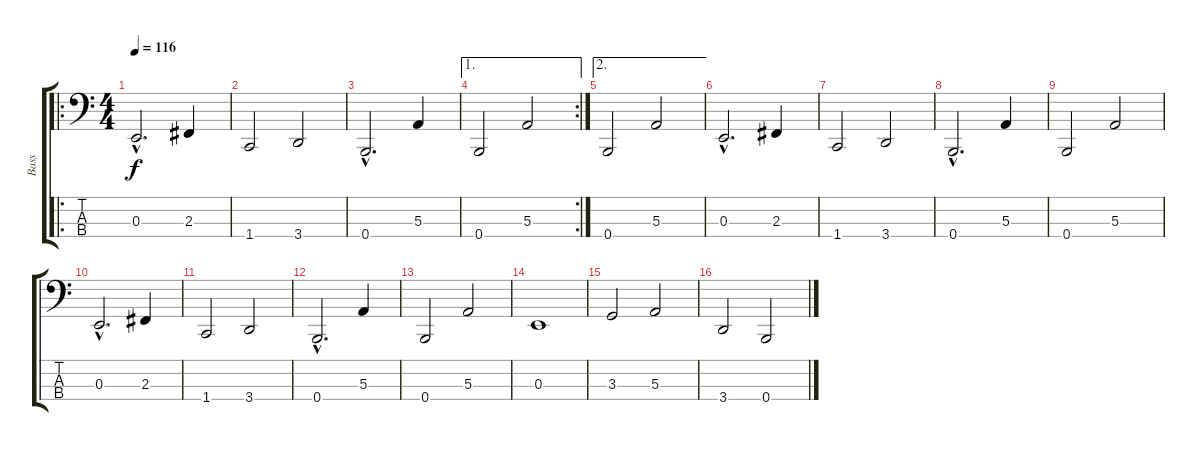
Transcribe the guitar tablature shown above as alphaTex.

\track ("Bass" "Bass") {instrument electricbassfinger}
\staff {score tabs}
\tuning (D2 A1 E1 B0) {hide}
\ro
\ts (4 4)
\tempo 116
\clef f4
\ks c
0.3{hac}.2{d dy f} 2.3.4 |
1.4.2 3.4.2 |
0.4{hac}.2{d} 5.3.4 |
\ae 1
\rc 2
0.4.2 5.3.2 |
\ae 2
0.4.2 5.3.2 |
0.3{hac}.2{d} 2.3.4 |
1.4.2 3.4.2 |
0.4{hac}.2{d} 5.3.4 |
0.4.2 5.3.2 |
0.3{hac}.2{d} 2.3.4 |
1.4.2 3.4.2 |
0.4{hac}.2{d} 5.3.4 |
0.4.2 5.3.2 |
0.3.1 |
3.3.2 5.3.2 |
3.4.2 0.4.2
